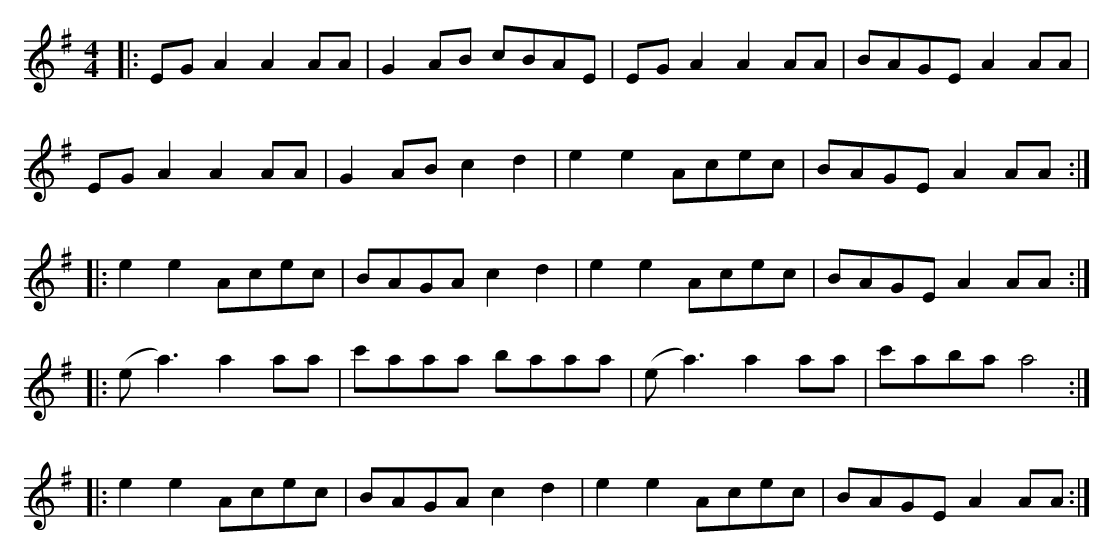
X:1
M:4/4
K:Ador
|:EG A2 A2 AA|G2 AB cBAE|EG A2 A2 AA|BAGE A2 AA|
EG A2 A2 AA|G2 AB c2 d2|e2 e2 Acec|BAGE A2 AA:|
|:e2 e2 Acec|BAGA c2 d2|e2 e2 Acec|BAGE A2 AA:|
|:(e a3) a2 aa|c'aaa baaa|(e a3) a2 aa|c'aba a4:|
|:e2 e2 Acec|BAGA c2 d2|e2 e2 Acec|BAGE A2 AA:|
